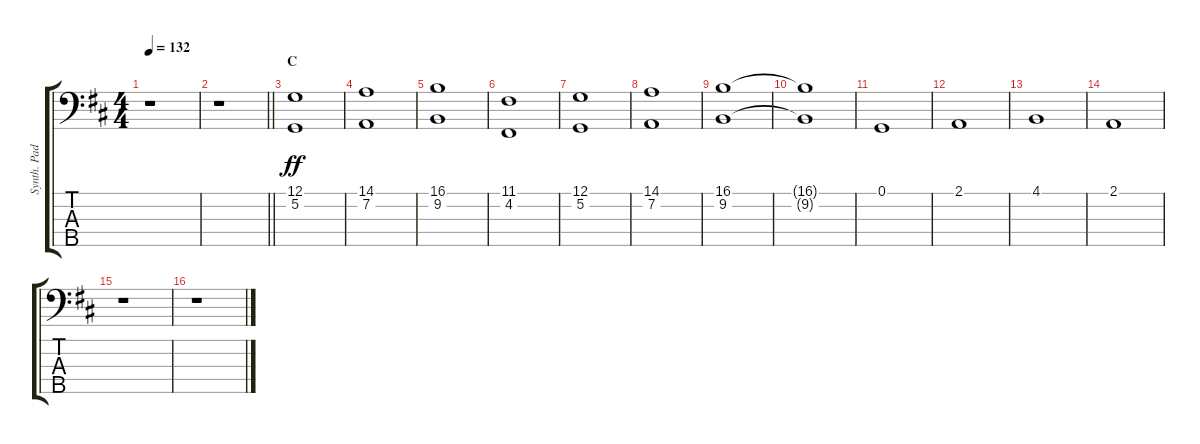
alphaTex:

\track ("Synth. Pad VI" "Synth. Pad") {instrument pad2warm}
\staff {score tabs}
\tuning (G2 D2 A1 E1 B0) {hide}
\ts (4 4)
\tempo 132
\clef f4
\ks d
r.1{dy f} |
\barLineRight lightlight
r.1 |
\section ("" "C")
(12.1 5.2).1{dy ff} |
(14.1 7.2).1 |
(16.1 9.2).1 |
(11.1 4.2).1 |
(12.1 5.2).1 |
(14.1 7.2).1 |
(16.1 9.2).1 |
(16.1{t} 9.2{t}).1 |
0.1.1 |
2.1.1 |
4.1.1 |
2.1.1 |
r.1 |
r.1
